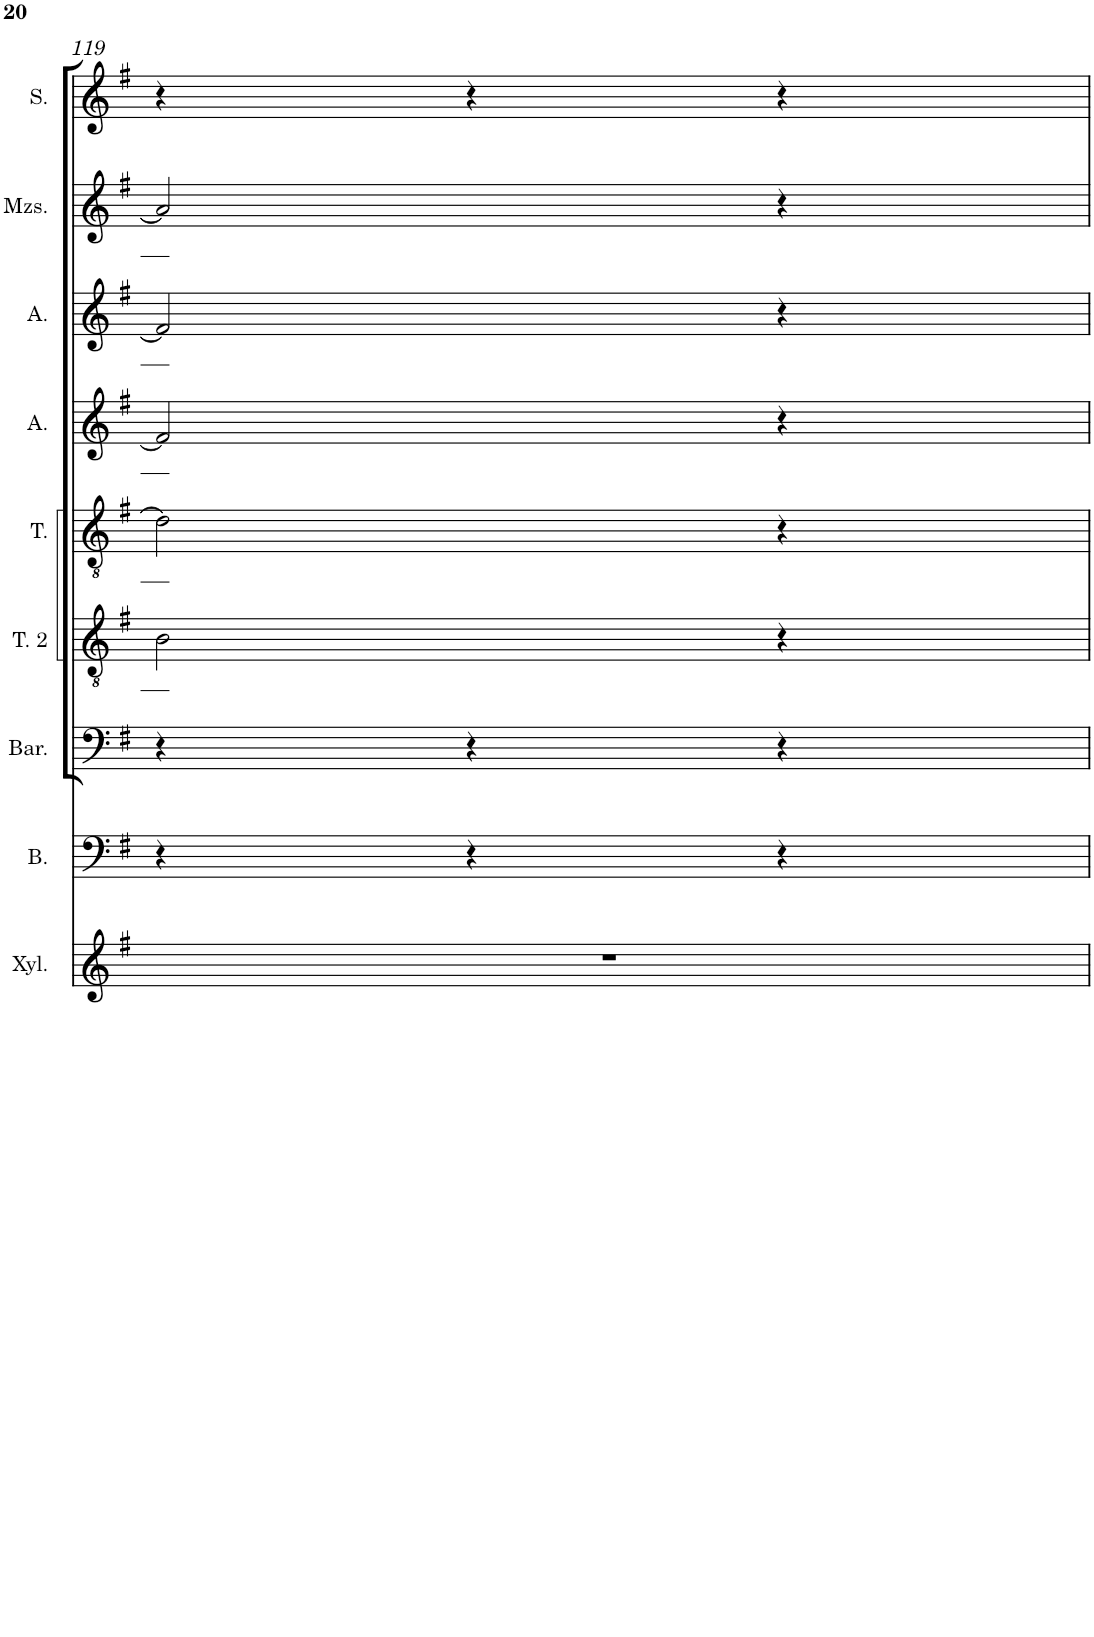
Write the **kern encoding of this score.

**kern	**kern	**kern	**kern	**kern	**kern	**kern	**kern	**kern
*part9	*part8	*part7	*part6	*part5	*part4	*part3	*part2	*part1
*staff9	*staff8	*staff7	*staff6	*staff5	*staff4	*staff3	*staff2	*staff1
*I"Xylophone	*I"Bass	*I"Baryton	*I"Ténor 2	*I"Tenor	*I"Alto	*I"Alto	*I"Mezzo-soprano	*I"Soprano
*I'Xyl.	*I'B.	*I'Bar.	*I'T. 2	*I'T.	*I'A.	*I'A.	*I'Mzs.	*I'S.
!!LO:PB:g=z
*clefG2	*clefF4	*clefF4	*clefGv2	*clefGv2	*clefG2	*clefG2	*clefG2	*clefG2
*Trd-7c-12	*	*	*	*	*	*	*	*
*k[f#]	*k[f#]	*k[f#]	*k[f#]	*k[f#]	*k[f#]	*k[f#]	*k[f#]	*k[f#]
*M3/4	*M3/4	*M3/4	*M3/4	*M3/4	*M3/4	*M3/4	*M3/4	*M3/4
=119	=119	=119	=119	=119	=119	=119	=119	=119
2.r	4r	4r	2B\	2d\]	2f#/]	2f#/]	2a/]	4r
.	4r	4r	.	.	.	.	.	4r
.	4r	4r	4r	4r	4r	4r	4r	4r
=	=	=	=	=	=	=	=	=
*-	*-	*-	*-	*-	*-	*-	*-	*-
